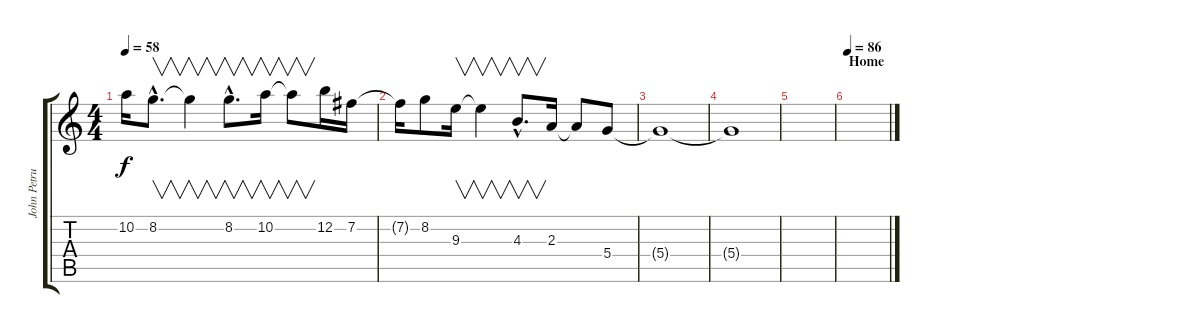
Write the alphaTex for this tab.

\track ("John Petrucci - 6 Strings Guitar" "John Petru") {instrument distortionguitar}
\staff {score tabs}
\tuning (E4 B3 G3 D3 A2 E2) {hide}
\ts (4 4)
\tempo 58
\clef g2
\ks c
10.2{t}.16{dy f} 8.2{hac}.8{v d} 8.2{t}.4{v} 8.2{hac}.8{v d} 10.2.16{v} 10.2{t}.8{v} 12.2.16 7.2.16 |
7.2{t}.16 8.2.8 9.3.16{v} 9.3{t}.4{v} 4.3{hac}.8{v d} 2.3.16 2.3{t}.8 5.4.8 |
5.4{t}.1 |
5.4{t}.1 |
|
\section ("" "Home")
\tempo 86
